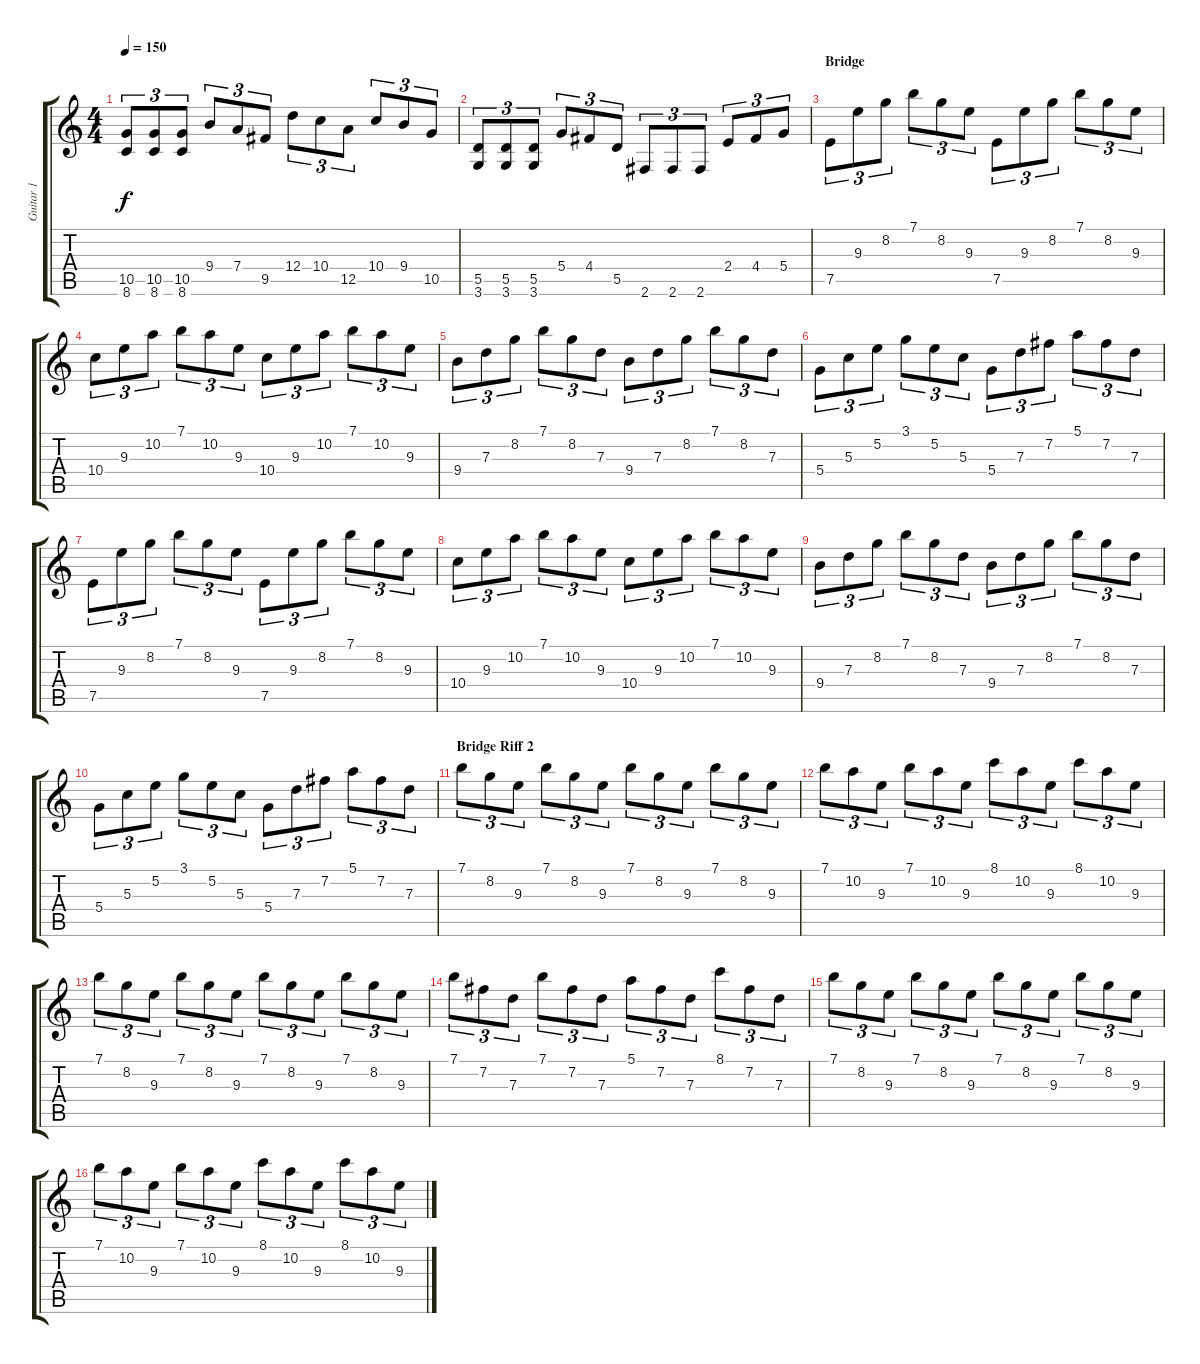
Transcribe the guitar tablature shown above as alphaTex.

\track ("Guitar 1" "Guitar 1") {instrument distortionguitar}
\staff {score tabs}
\tuning (E4 B3 G3 D3 A2 E2) {hide}
\ts (4 4)
\tempo 150
\clef g2
\ks c
(10.5 8.6).8{tu (3 2) dy f} (10.5 8.6).8{tu (3 2)} (10.5 8.6).8{tu (3 2)} 9.4.8{tu (3 2)} 7.4.8{tu (3 2)} 9.5.8{tu (3 2)} 12.4.8{tu (3 2)} 10.4.8{tu (3 2)} 12.5.8{tu (3 2)} 10.4.8{tu (3 2)} 9.4.8{tu (3 2)} 10.5.8{tu (3 2)} |
(5.5 3.6).8{tu (3 2)} (5.5 3.6).8{tu (3 2)} (5.5 3.6).8{tu (3 2)} 5.4.8{tu (3 2)} 4.4.8{tu (3 2)} 5.5.8{tu (3 2)} 2.6.8{tu (3 2)} 2.6.8{tu (3 2)} 2.6.8{tu (3 2)} 2.4.8{tu (3 2)} 4.4.8{tu (3 2)} 5.4.8{tu (3 2)} |
\section ("" "Bridge")
7.5.8{tu (3 2)} 9.3.8{tu (3 2)} 8.2.8{tu (3 2)} 7.1.8{tu (3 2)} 8.2.8{tu (3 2)} 9.3.8{tu (3 2)} 7.5.8{tu (3 2)} 9.3.8{tu (3 2)} 8.2.8{tu (3 2)} 7.1.8{tu (3 2)} 8.2.8{tu (3 2)} 9.3.8{tu (3 2)} |
10.4.8{tu (3 2)} 9.3.8{tu (3 2)} 10.2.8{tu (3 2)} 7.1.8{tu (3 2)} 10.2.8{tu (3 2)} 9.3.8{tu (3 2)} 10.4.8{tu (3 2)} 9.3.8{tu (3 2)} 10.2.8{tu (3 2)} 7.1.8{tu (3 2)} 10.2.8{tu (3 2)} 9.3.8{tu (3 2)} |
9.4.8{tu (3 2)} 7.3.8{tu (3 2)} 8.2.8{tu (3 2)} 7.1.8{tu (3 2)} 8.2.8{tu (3 2)} 7.3.8{tu (3 2)} 9.4.8{tu (3 2)} 7.3.8{tu (3 2)} 8.2.8{tu (3 2)} 7.1.8{tu (3 2)} 8.2.8{tu (3 2)} 7.3.8{tu (3 2)} |
5.4.8{tu (3 2)} 5.3.8{tu (3 2)} 5.2.8{tu (3 2)} 3.1.8{tu (3 2)} 5.2.8{tu (3 2)} 5.3.8{tu (3 2)} 5.4.8{tu (3 2)} 7.3.8{tu (3 2)} 7.2.8{tu (3 2)} 5.1.8{tu (3 2)} 7.2.8{tu (3 2)} 7.3.8{tu (3 2)} |
7.5.8{tu (3 2)} 9.3.8{tu (3 2)} 8.2.8{tu (3 2)} 7.1.8{tu (3 2)} 8.2.8{tu (3 2)} 9.3.8{tu (3 2)} 7.5.8{tu (3 2)} 9.3.8{tu (3 2)} 8.2.8{tu (3 2)} 7.1.8{tu (3 2)} 8.2.8{tu (3 2)} 9.3.8{tu (3 2)} |
10.4.8{tu (3 2)} 9.3.8{tu (3 2)} 10.2.8{tu (3 2)} 7.1.8{tu (3 2)} 10.2.8{tu (3 2)} 9.3.8{tu (3 2)} 10.4.8{tu (3 2)} 9.3.8{tu (3 2)} 10.2.8{tu (3 2)} 7.1.8{tu (3 2)} 10.2.8{tu (3 2)} 9.3.8{tu (3 2)} |
9.4.8{tu (3 2)} 7.3.8{tu (3 2)} 8.2.8{tu (3 2)} 7.1.8{tu (3 2)} 8.2.8{tu (3 2)} 7.3.8{tu (3 2)} 9.4.8{tu (3 2)} 7.3.8{tu (3 2)} 8.2.8{tu (3 2)} 7.1.8{tu (3 2)} 8.2.8{tu (3 2)} 7.3.8{tu (3 2)} |
5.4.8{tu (3 2)} 5.3.8{tu (3 2)} 5.2.8{tu (3 2)} 3.1.8{tu (3 2)} 5.2.8{tu (3 2)} 5.3.8{tu (3 2)} 5.4.8{tu (3 2)} 7.3.8{tu (3 2)} 7.2.8{tu (3 2)} 5.1.8{tu (3 2)} 7.2.8{tu (3 2)} 7.3.8{tu (3 2)} |
\section ("" "Bridge Riff 2")
7.1.8{tu (3 2)} 8.2.8{tu (3 2)} 9.3.8{tu (3 2)} 7.1.8{tu (3 2)} 8.2.8{tu (3 2)} 9.3.8{tu (3 2)} 7.1.8{tu (3 2)} 8.2.8{tu (3 2)} 9.3.8{tu (3 2)} 7.1.8{tu (3 2)} 8.2.8{tu (3 2)} 9.3.8{tu (3 2)} |
7.1.8{tu (3 2)} 10.2.8{tu (3 2)} 9.3.8{tu (3 2)} 7.1.8{tu (3 2)} 10.2.8{tu (3 2)} 9.3.8{tu (3 2)} 8.1.8{tu (3 2)} 10.2.8{tu (3 2)} 9.3.8{tu (3 2)} 8.1.8{tu (3 2)} 10.2.8{tu (3 2)} 9.3.8{tu (3 2)} |
7.1.8{tu (3 2)} 8.2.8{tu (3 2)} 9.3.8{tu (3 2)} 7.1.8{tu (3 2)} 8.2.8{tu (3 2)} 9.3.8{tu (3 2)} 7.1.8{tu (3 2)} 8.2.8{tu (3 2)} 9.3.8{tu (3 2)} 7.1.8{tu (3 2)} 8.2.8{tu (3 2)} 9.3.8{tu (3 2)} |
7.1.8{tu (3 2)} 7.2.8{tu (3 2)} 7.3.8{tu (3 2)} 7.1.8{tu (3 2)} 7.2.8{tu (3 2)} 7.3.8{tu (3 2)} 5.1.8{tu (3 2)} 7.2.8{tu (3 2)} 7.3.8{tu (3 2)} 8.1.8{tu (3 2)} 7.2.8{tu (3 2)} 7.3.8{tu (3 2)} |
7.1.8{tu (3 2)} 8.2.8{tu (3 2)} 9.3.8{tu (3 2)} 7.1.8{tu (3 2)} 8.2.8{tu (3 2)} 9.3.8{tu (3 2)} 7.1.8{tu (3 2)} 8.2.8{tu (3 2)} 9.3.8{tu (3 2)} 7.1.8{tu (3 2)} 8.2.8{tu (3 2)} 9.3.8{tu (3 2)} |
7.1.8{tu (3 2)} 10.2.8{tu (3 2)} 9.3.8{tu (3 2)} 7.1.8{tu (3 2)} 10.2.8{tu (3 2)} 9.3.8{tu (3 2)} 8.1.8{tu (3 2)} 10.2.8{tu (3 2)} 9.3.8{tu (3 2)} 8.1.8{tu (3 2)} 10.2.8{tu (3 2)} 9.3.8{tu (3 2)}
